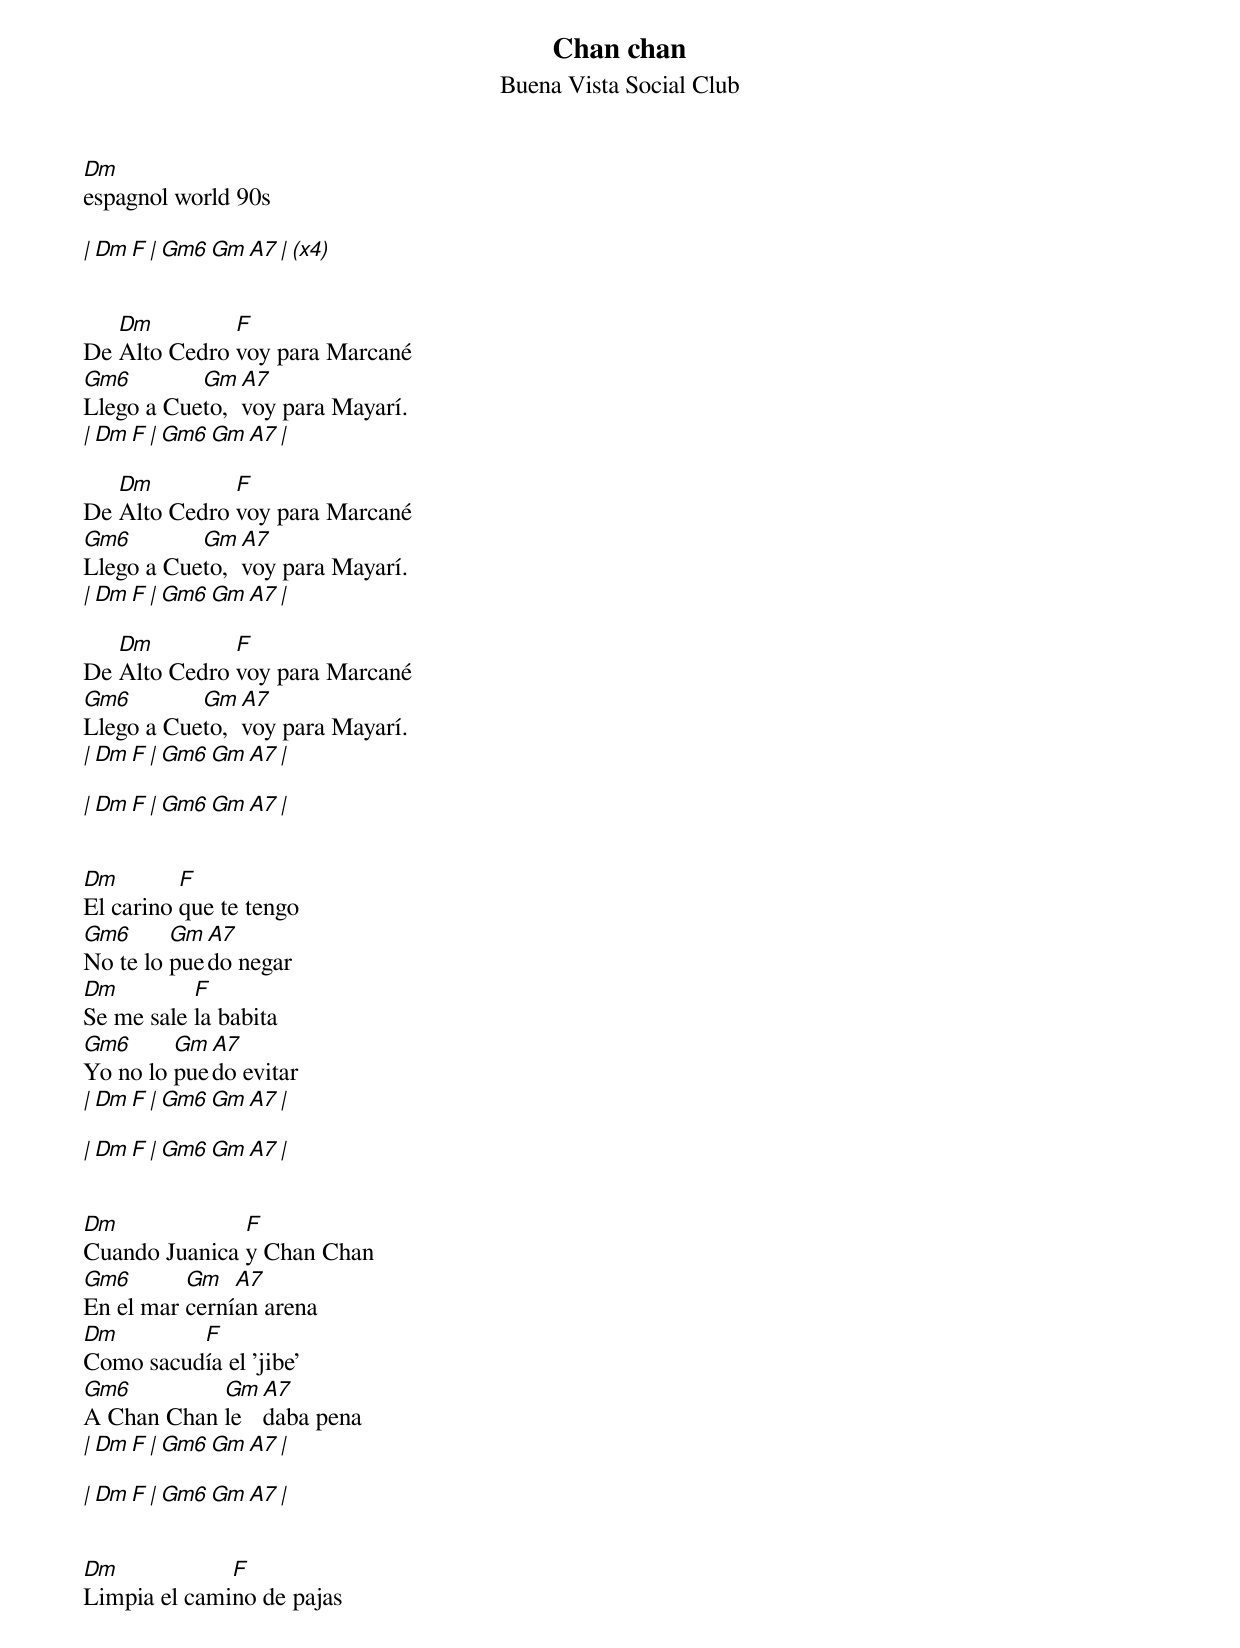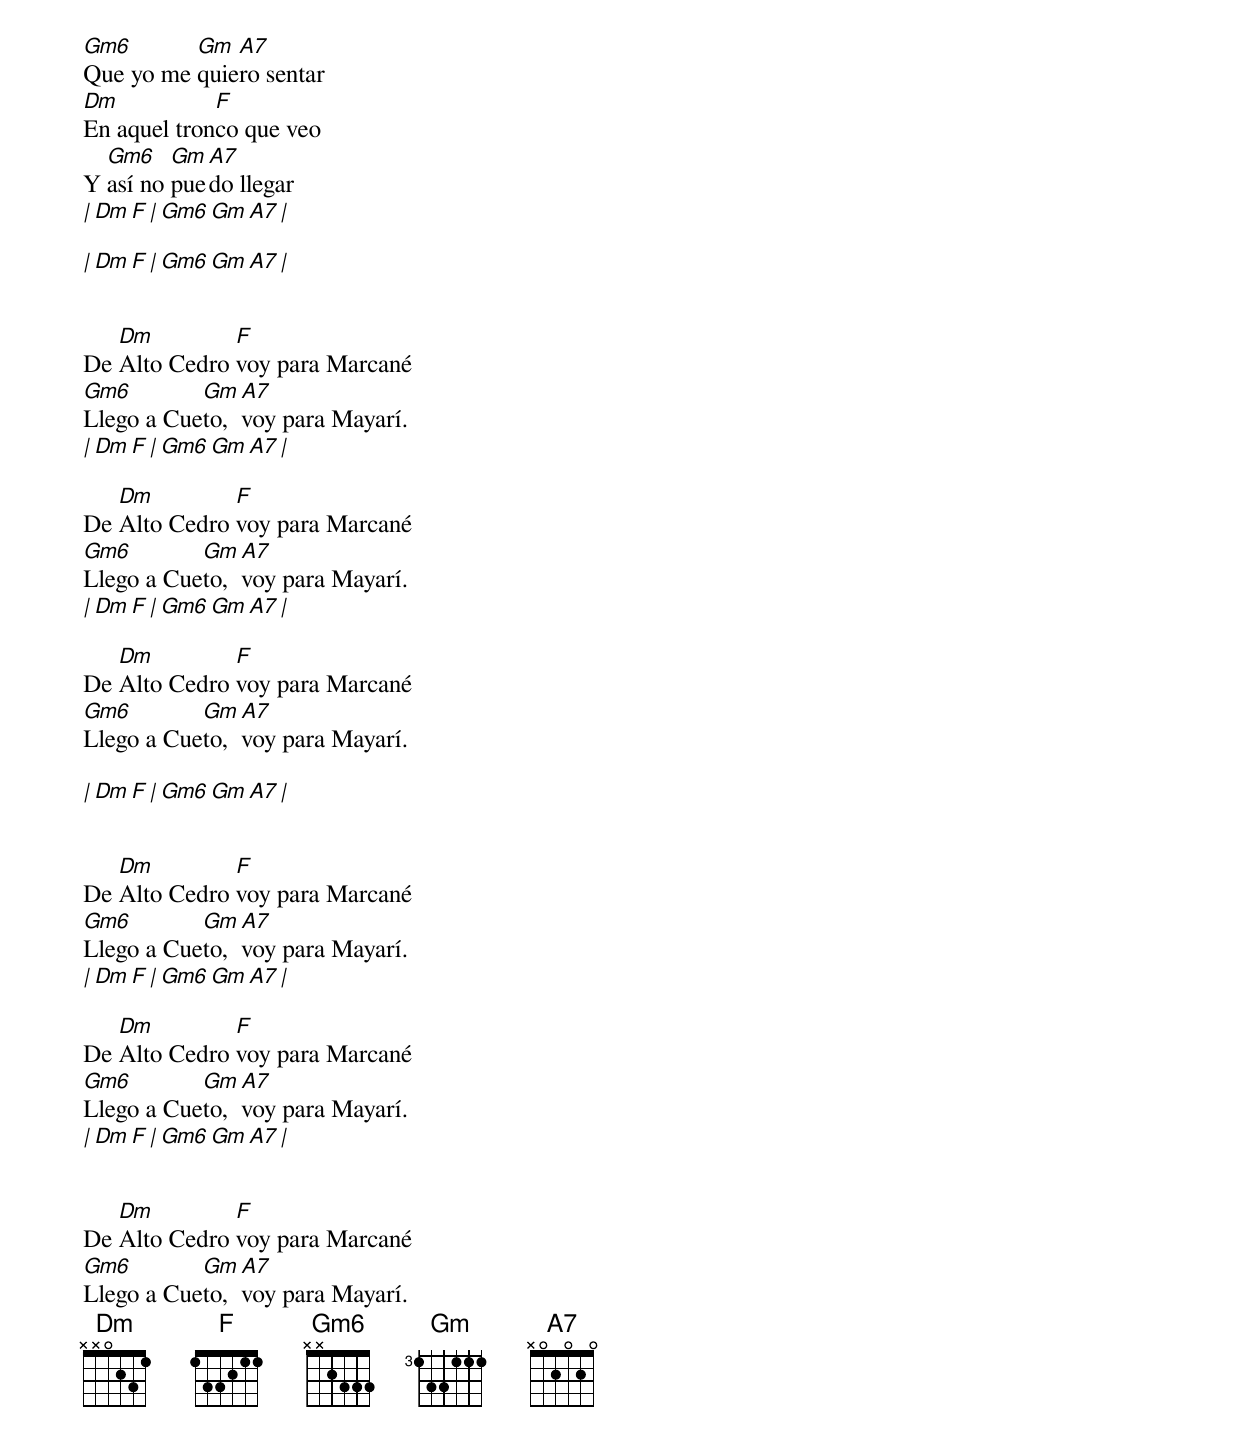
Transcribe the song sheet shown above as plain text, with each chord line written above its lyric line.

Chan chan
Buena Vista Social Club
Dm
espagnol world 90s

| Dm        F     | Gm6  Gm  A7       | (x4)


   Dm         F
De Alto Cedro voy para Marcané
Gm6        Gm  A7
Llego a Cueto, voy para Mayarí.
| Dm        F     | Gm6  Gm  A7       |

   Dm         F
De Alto Cedro voy para Marcané
Gm6        Gm  A7
Llego a Cueto, voy para Mayarí.
| Dm        F     | Gm6  Gm  A7       |

   Dm         F
De Alto Cedro voy para Marcané
Gm6        Gm  A7
Llego a Cueto, voy para Mayarí.
| Dm        F     | Gm6  Gm  A7       |

| Dm        F     | Gm6  Gm  A7       |


Dm        F
El carino que te tengo
Gm6      Gm A7
No te lo puedo negar
Dm         F
Se me sale la babita
Gm6      Gm A7
Yo no lo puedo evitar
| Dm        F     | Gm6  Gm  A7       |

| Dm        F     | Gm6  Gm  A7       |


Dm             F
Cuando Juanica y Chan Chan
Gm6       Gm   A7
En el mar cernían arena
Dm        F
Como sacudía el 'jibe'
Gm6         Gm A7
A Chan Chan le daba pena
| Dm        F     | Gm6  Gm  A7       |

| Dm        F     | Gm6  Gm  A7       |


Dm            F
Limpia el camino de pajas
Gm6       Gm  A7
Que yo me quiero sentar
Dm           F
En aquel tronco que veo
  Gm6    Gm A7
Y así no puedo llegar
| Dm        F     | Gm6  Gm  A7       |

| Dm        F     | Gm6  Gm  A7       |


   Dm         F
De Alto Cedro voy para Marcané
Gm6        Gm  A7
Llego a Cueto, voy para Mayarí.
| Dm        F     | Gm6  Gm  A7       |

   Dm         F
De Alto Cedro voy para Marcané
Gm6        Gm  A7
Llego a Cueto, voy para Mayarí.
| Dm        F     | Gm6  Gm  A7       |

   Dm         F
De Alto Cedro voy para Marcané
Gm6        Gm  A7
Llego a Cueto, voy para Mayarí.

| Dm        F     | Gm6  Gm  A7       |


   Dm         F
De Alto Cedro voy para Marcané
Gm6        Gm  A7
Llego a Cueto, voy para Mayarí.
| Dm        F     | Gm6  Gm  A7       |

   Dm         F
De Alto Cedro voy para Marcané
Gm6        Gm  A7
Llego a Cueto, voy para Mayarí.
| Dm        F     | Gm6  Gm  A7       |


   Dm         F
De Alto Cedro voy para Marcané
Gm6        Gm  A7
Llego a Cueto, voy para Mayarí.
